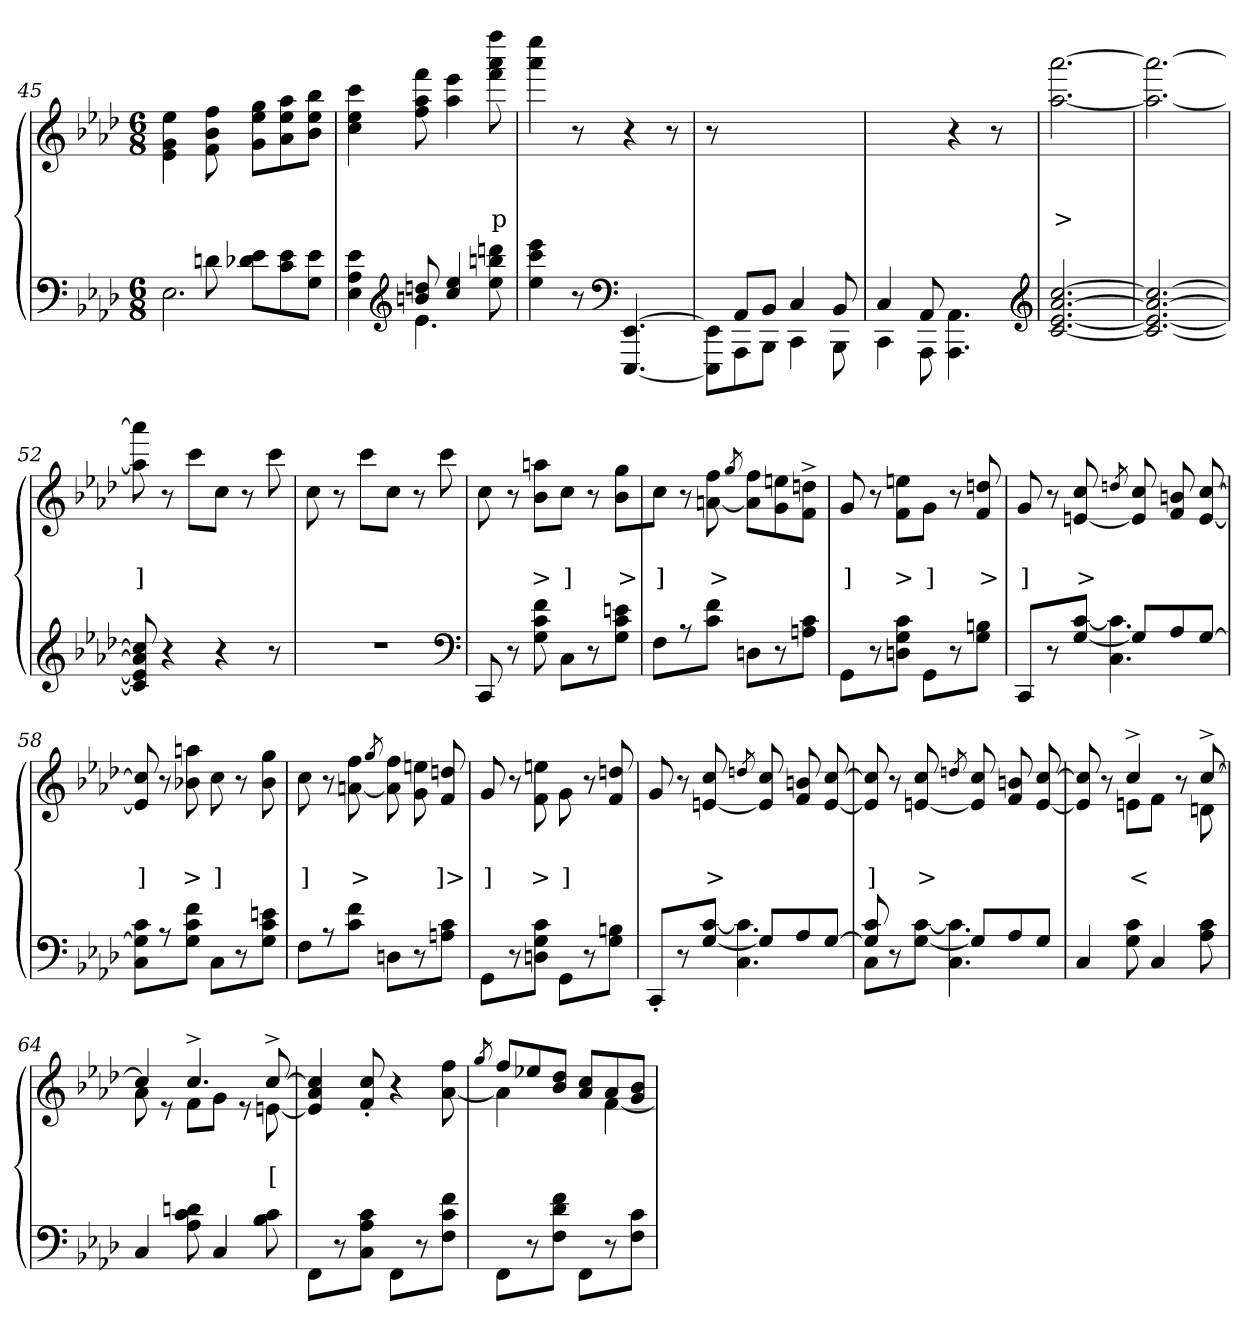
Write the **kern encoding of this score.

**kern	**kern	**text	**text
*part2	*part1	*part1	*part1
*staff2	*staff1	*staff1	*staff1
*clefF4	*clefG2	*	*
*k[b-e-a-d-]	*k[b-e-a-d-]	*	*
*M6/8	*M6/8	*	*
=45	=45	=45	=45
*^	*	*	*
4ryy	2.E-	4ee- 4g 4e-\	.	.
8dn\	.	8ff 8b- 8f	.	.
8e- 8d-X\L	.	8gg 8ee- 8gL	.	.
8e- 8c	.	8aa- 8ee- 8a-	.	.
8e- 8GJ	.	8bb- 8ee- 8b-J	.	.
=46	=46	=46	=46	=46
4e- 4A- 4E-\	4ryy	4ccc 4ee- 4cc	.	.
*clefG2	*	*	*	*
8ddn 8bn	4.e-	8fff 8aa- 8ff	.	.
4ee- 4cc	.	4eee- 4aa-	.	.
8dddn 8bbn 8ee-	8ryy	8ffff 8aaa- 8fff	.	p
*v	*v	*	*	*
=47	=47	=47	=47
4eee- 4ccc 4ee-	4eeee- 4aaa-	.	.
8r	8r	.	.
*clefF4	*	*	*
[4.EE- [4.EEE-	4r	.	pp
.	8r	.	.
=48	=48	=48	=48
*^	*	*	*
8ryy	8EE-] 8EEE-\]L	8r	.	.
8AA-L	8AAA-	2ryy	.	.
8BB-J	8BBB-J	.	.	.
4C	4CC	.	.	.
8BB-	8BBB-	8ryy	.	.
=49	=49	=49	=49	=49
4C	4CC	4.ryy	.	.
8AA-	8AAA-	.	.	.
4.AA- 4.AAA-\	4.ryy	4r	.	.
.	.	8r	.	.
*v	*v	*	*	*
*clefG2	*	*	*
=50	=50	=50	=50
[2.cc [2.a- [2.e- [2.c	[2.aaa- [2.aa-	.	>
=51	=51	=51	=51
2.cc_ 2.a-_ 2.e-_ 2.c_	2.aaa-_ 2.aa-_	.	.
=52	=52	=52	=52
8cc] 8a-] 8e-] 8c]	8aaa-] 8aa-]	.	]
4r	8r	.	.
.	8cccL	.	.
4r	8ccJ	.	.
.	8r	.	.
8r	8ccc	.	.
=53	=53	=53	=53
2.r	8cc	.	.
.	8r	.	.
.	8cccL	.	.
.	8ccJ	.	.
.	8r	.	.
.	8ccc	.	.
*clefF4	*	*	*
=54	=54	=54	=54
8CC	8cc	.	.
8r	8r	.	.
8f 8c 8G	8aan 8b-L	.	>
8CL	8ccJ	.	]
8r	8r	.	.
8en 8c 8GJ	8gg 8b-L	.	>
=55	=55	=55	=55
8FL	8ccJ	.	]
8r	8r	.	.
8f 8cJ	8ff [8an	.	>
.	8qgg/	.	.
8DnL	8ff 8a]L	.	.
8r	8een 8g	.	.
8c 8AnJ	8ddn\^> 8f\^>J	.	.
=56	=56	=56	=56
8GG\L	8g/	.	]
8r	8r	.	.
8c 8G 8DnJ	8een 8f\L	.	>
8GGL	8g\J	.	]
8r	8r	.	.
8Bn 8GJ	8ddn/ 8f/L	.	>
=57	=57	=57	=57
*^	*	*	*
4.ryy	8CC/L	8g/	.	]
.	8r	8r	.	.
.	[8c\ [8G\J	8cc/ [8en/	.	>
.	.	8qddn	.	.
8GL]	4.c] 4.C	8cc/ 8e/]	.	.
8A-	.	8bn 8f	.	.
[8GJ	.	[8cc [8e	.	.
*v	*v	*	*	*
=58	=58	=58	=58
8c 8G] 8CL	8cc/] 8en/]	.	]
8r	8r	.	.
8f 8c 8GJ	8aan 8b-X	.	>
8CL	8cc	.	]
8r	8r	.	>
8en 8c 8GJ	8gg 8b-	.	.
=59	=59	=59	=59
8FL	8cc	.	]
8r	8r	.	.
8f 8cJ	8ff [8an	.	>
.	8qgg/	.	.
8DnL	8ff 8a]	.	.
8r	8een 8g	.	.
8c 8AnJ	8ddn 8f	.	]>
=60	=60	=60	=60
8GG\L	8g/	.	]
8r	8r	.	.
8c 8G 8DnJ	8een 8f\	.	>
8GGL	8g\	.	]
8r	8r	.	.
8Bn 8GJ	8ddn/ 8f/	.	.
=61	=61	=61	=61
*^	*	*	*
4.ryy	8CC'>/L	8g/	.	.
.	8r	8r	.	.
.	[8c\ [8G\J	8cc/ [8en/	.	>
.	.	8qddn	.	.
8GL]	4.c] 4.C	8cc/ 8e/]	.	.
8A-	.	8bn 8f	.	.
[8GJ	.	[8cc [8e	.	.
=62	=62	=62	=62	=62
8c 8G]	8CL	8cc/] 8en/]	.	]
4ryy	8r	8r	.	.
.	[8c [8GJ	8cc/ [8en/	.	>
.	.	8qddn	.	.
8GL]	4.c] 4.C	8cc/ 8e/]	.	.
8A-	.	8bn 8f	.	.
8GJ	.	[8cc [8e	.	.
*v	*v	*	*	*
=63	=63	=63	=63
*	*^	*	*
4C/	8cc/] 8en/]	4ryy	.	.
.	8r	.	.	.
8c 8G	4cc^>	8eL	.	<
4C/	.	8fJ	.	.
.	8r	8ryy	.	.
8c 8A-	[8cc^>	8dn	.	.
=64	=64	=64	=64	=64
4C/	4cc]	8a-	.	.
.	.	8r	.	.
8dn 8c 8A-	4.cc^>	8fL	.	.
4C/	.	8gJ	.	.
.	.	8r	.	.
8c 8B-	[8cc^>	[8en	.	[
*	*v	*v	*	*
=65	=65	=65	=65
8FF\L	4cc/] 4a-/ 4en/]	.	.
8r	.	.	.
8c 8A- 8CJ	8cc/'> 8f/'>	.	.
8FFL	4r	.	.
8r	.	.	.
8f 8c 8FJ	8ff [8a-	.	.
=66	=66	=66	=66
.	8qgg/	.	.
*	*^	*	*
8FFL	8ffL	4a-]	.	.
8r	8ee-X	.	.	.
8f 8d- 8FJ	8dd- 8b-J	4ryy	.	.
8FF\L	8cc 8a-L	.	.	.
8r	8a-	[4f	.	.
8c 8FJ	8b- 8gJ	.	.	.
*	*v	*v	*	*
=	=	=	=
*-	*-	*-	*-
